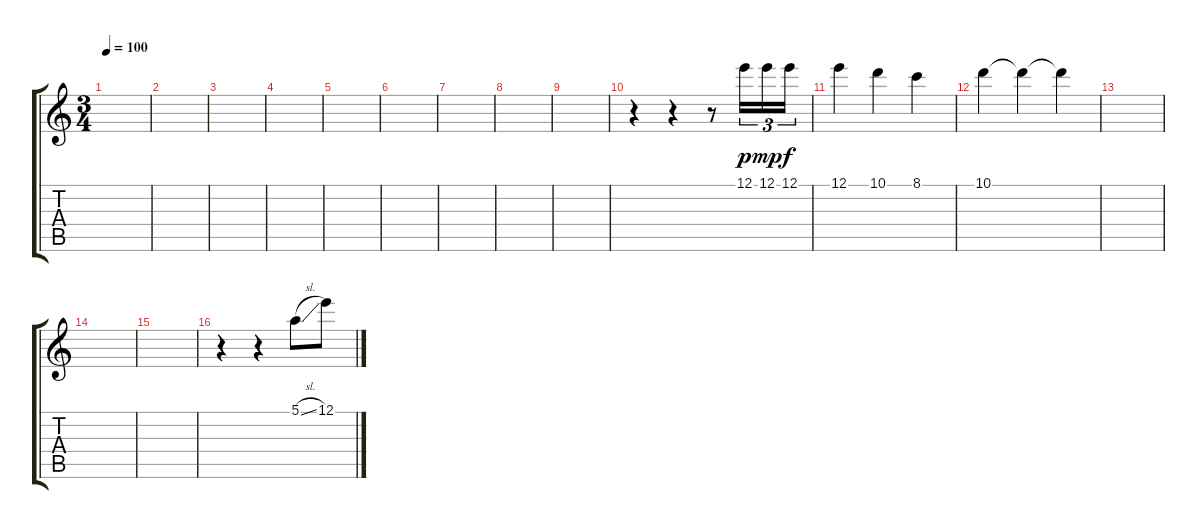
\track "" {instrument acousticguitarnylon}
\staff {score tabs}
\tuning (E4 B3 G3 D3 A2 E2) {hide}
\ts (3 4)
\tempo 100
\clef g2
\ks c
|
|
|
|
|
|
|
|
|
r.4 r.4 r.8 12.1.16{tu (3 2) dy p} 12.1.16{tu (3 2) dy mp} 12.1.16{tu (3 2) dy f} |
12.1.4 10.1.4 8.1.4 |
10.1.4 10.1{t}.4 10.1{t}.4 |
|
|
|
r.4 r.4 5.1{sl}.8 12.1.8
